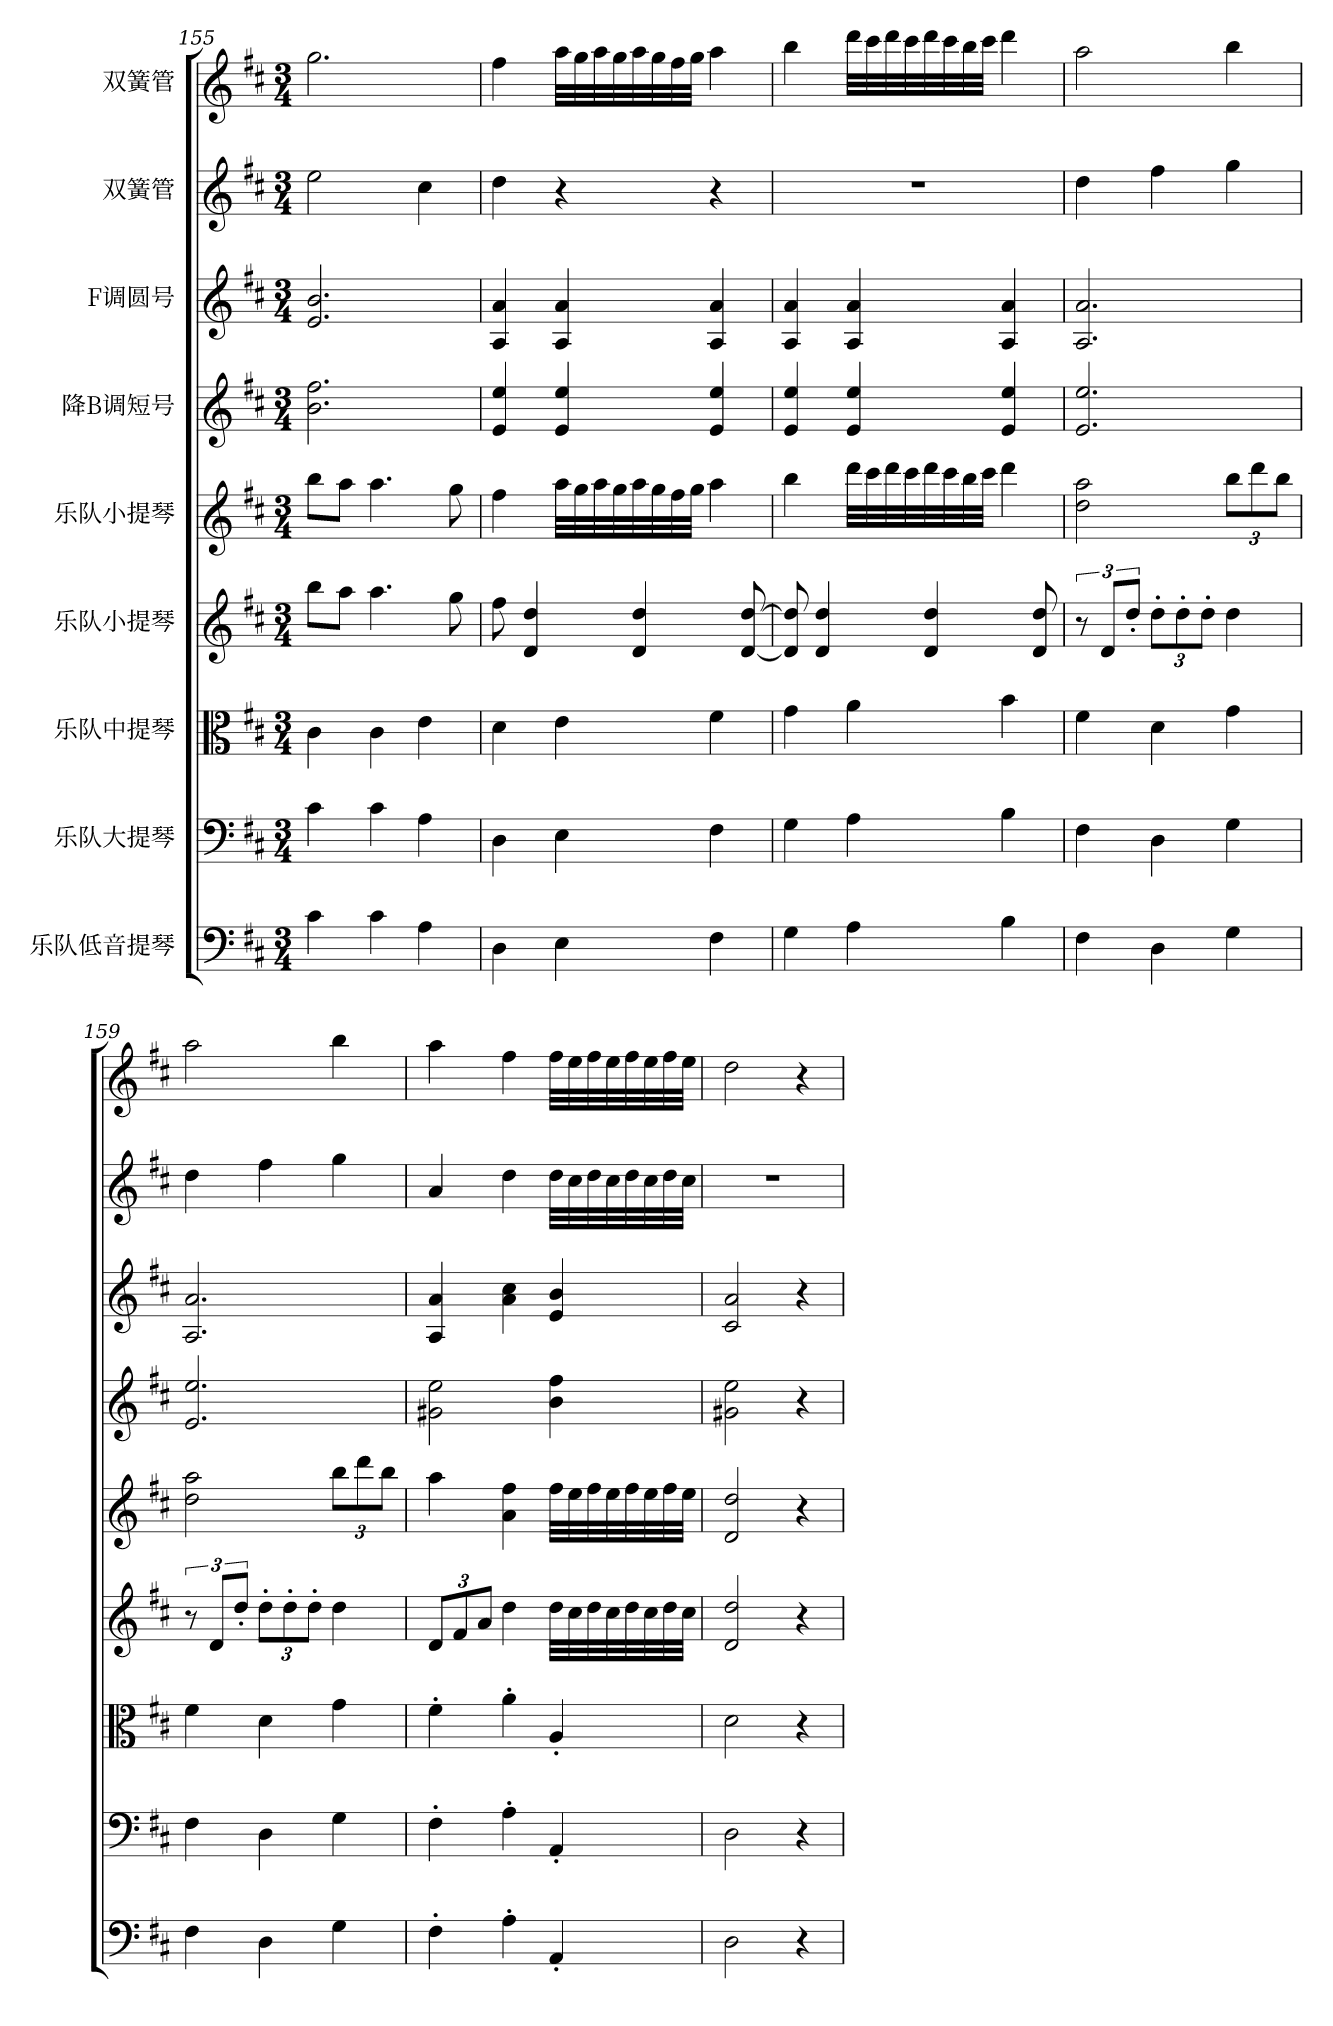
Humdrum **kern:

**kern	**kern	**kern	**kern	**kern	**kern	**kern	**kern	**kern
*part9	*part8	*part7	*part6	*part5	*part4	*part3	*part2	*part1
*staff9	*staff8	*staff7	*staff6	*staff5	*staff4	*staff3	*staff2	*staff1
*I"乐队低音提琴	*I"乐队大提琴	*I"乐队中提琴	*I"乐队小提琴	*I"乐队小提琴	*I"降B调短号	*I"F调圆号	*I"双簧管	*I"双簧管
!!LO:PB:g=z
*clefF4	*clefF4	*clefC3	*clefG2	*clefG2	*clefG2	*clefG2	*clefG2	*clefG2
*ITrd7c12	*	*	*	*	*ITrd1c2	*ITrd4c7	*	*
*k[f#c#]	*k[f#c#]	*k[f#c#]	*k[f#c#]	*k[f#c#]	*k[]	*k[f#]	*k[f#c#]	*k[f#c#]
*M3/4	*M3/4	*M3/4	*M3/4	*M3/4	*M3/4	*M3/4	*M3/4	*M3/4
=155	=155	=155	=155	=155	=155	=155	=155	=155
4C#\	4c#\	4c#\	8bb\L	8bb\L	2.a\ 2.ee\	2.A/ 2.e/	2ee\	2.gg\
.	.	.	8aa\J	8aa\J	.	.	.	.
4C#\	4c#\	4c#\	4.aa\	4.aa\	.	.	.	.
4AA\	4A\	4e\	.	.	.	.	4cc#\	.
.	.	.	8gg\	8gg\	.	.	.	.
=156	=156	=156	=156	=156	=156	=156	=156	=156
4DD\	4D\	4d\	8ff#\	4ff#\	4d/ 4dd/	4D/ 4d/	4dd\	4ff#\
.	.	.	4d/ 4dd/	.	.	.	.	.
4EE\	4E\	4e\	.	32aa\LLL	4d/ 4dd/	4D/ 4d/	4r	32aa\LLL
.	.	.	.	32gg\	.	.	.	32gg\
.	.	.	.	32aa\	.	.	.	32aa\
.	.	.	.	32gg\	.	.	.	32gg\
.	.	.	4d/ 4dd/	32aa\	.	.	.	32aa\
.	.	.	.	32gg\	.	.	.	32gg\
.	.	.	.	32ff#\	.	.	.	32ff#\
.	.	.	.	32gg\JJJ	.	.	.	32gg\JJJ
4FF#\	4F#\	4f#\	.	4aa\	4d/ 4dd/	4D/ 4d/	4r	4aa\
.	.	.	[8d/ [8dd/	.	.	.	.	.
=157	=157	=157	=157	=157	=157	=157	=157	=157
4GG\	4G\	4g\	8d/] 8dd/]	4bb\	4d/ 4dd/	4D/ 4d/	2.r	4bb\
.	.	.	4d/ 4dd/	.	.	.	.	.
4AA\	4A\	4a\	.	32ddd\LLL	4d/ 4dd/	4D/ 4d/	.	32ddd\LLL
.	.	.	.	32ccc#\	.	.	.	32ccc#\
.	.	.	.	32ddd\	.	.	.	32ddd\
.	.	.	.	32ccc#\	.	.	.	32ccc#\
.	.	.	4d/ 4dd/	32ddd\	.	.	.	32ddd\
.	.	.	.	32ccc#\	.	.	.	32ccc#\
.	.	.	.	32bb\	.	.	.	32bb\
.	.	.	.	32ccc#\JJJ	.	.	.	32ccc#\JJJ
4BB\	4B\	4b\	.	4ddd\	4d/ 4dd/	4D/ 4d/	.	4ddd\
.	.	.	8d/ 8dd/	.	.	.	.	.
!!LO:PB:g=z
=158	=158	=158	=158	=158	=158	=158	=158	=158
4FF#\	4F#\	4f#\	12r	2dd\ 2aa\	2.d/ 2.dd/	2.D/ 2.d/	4dd\	2aa\
.	.	.	12d/L	.	.	.	.	.
.	.	.	12dd'/J	.	.	.	.	.
*	*	*	*Xbrackettup	*	*	*	*	*
4DD\	4D\	4d\	12dd'\L	.	.	.	4ff#\	.
.	.	.	12dd'\	.	.	.	.	.
.	.	.	12dd'\J	.	.	.	.	.
*	*	*	*	*Xbrackettup	*	*	*	*
4GG\	4G\	4g\	4dd\	12bb\L	.	.	4gg\	4bb\
.	.	.	.	12ddd\	.	.	.	.
.	.	.	.	12bb\J	.	.	.	.
=159	=159	=159	=159	=159	=159	=159	=159	=159
*	*	*	*brackettup	*	*	*	*	*
4FF#\	4F#\	4f#\	12r	2dd\ 2aa\	2.d/ 2.dd/	2.D/ 2.d/	4dd\	2aa\
.	.	.	12d/L	.	.	.	.	.
.	.	.	12dd'/J	.	.	.	.	.
*	*	*	*Xbrackettup	*	*	*	*	*
4DD\	4D\	4d\	12dd'\L	.	.	.	4ff#\	.
.	.	.	12dd'\	.	.	.	.	.
.	.	.	12dd'\J	.	.	.	.	.
4GG\	4G\	4g\	4dd\	12bb\L	.	.	4gg\	4bb\
.	.	.	.	12ddd\	.	.	.	.
.	.	.	.	12bb\J	.	.	.	.
=160	=160	=160	=160	=160	=160	=160	=160	=160
*	*	*	*	*	*	*	*	*MM114
4FF#'\	4F#'\	4f#'\	12d/L	4aa\	2f#X\ 2dd\	4D/ 4d/	4a/	4aa\
.	.	.	12f#/	.	.	.	.	.
.	.	.	12a/J	.	.	.	.	.
4AA'\	4A'\	4a'\	4dd\	4a\ 4ff#\	.	4d\ 4f#\	4dd\	4ff#\
4AAA'/	4AA'/	4A'/	32dd\LLL	32ff#\LLL	4a\ 4ee\	4A/ 4e/	32dd\LLL	32ff#\LLL
.	.	.	32cc#\	32ee\	.	.	32cc#\	32ee\
.	.	.	32dd\	32ff#\	.	.	32dd\	32ff#\
.	.	.	32cc#\	32ee\	.	.	32cc#\	32ee\
*	*	*	*	*	*	*	*	*MM78
.	.	.	32dd\	32ff#\	.	.	32dd\	32ff#\
.	.	.	32cc#\	32ee\	.	.	32cc#\	32ee\
.	.	.	32dd\	32ff#\	.	.	32dd\	32ff#\
.	.	.	32cc#\JJJ	32ee\JJJ	.	.	32cc#\JJJ	32ee\JJJ
=161	=161	=161	=161	=161	=161	=161	=161	=161
*	*	*	*	*	*	*	*	*MM58
2DD\	2D\	2d\	2d/ 2dd/	2d/ 2dd/	2f#X\ 2dd\	2F#/ 2d/	2.r	2dd\
4r	4r	4r	4r	4r	4r	4r	.	4r
=	=	=	=	=	=	=	=	=
*-	*-	*-	*-	*-	*-	*-	*-	*-
